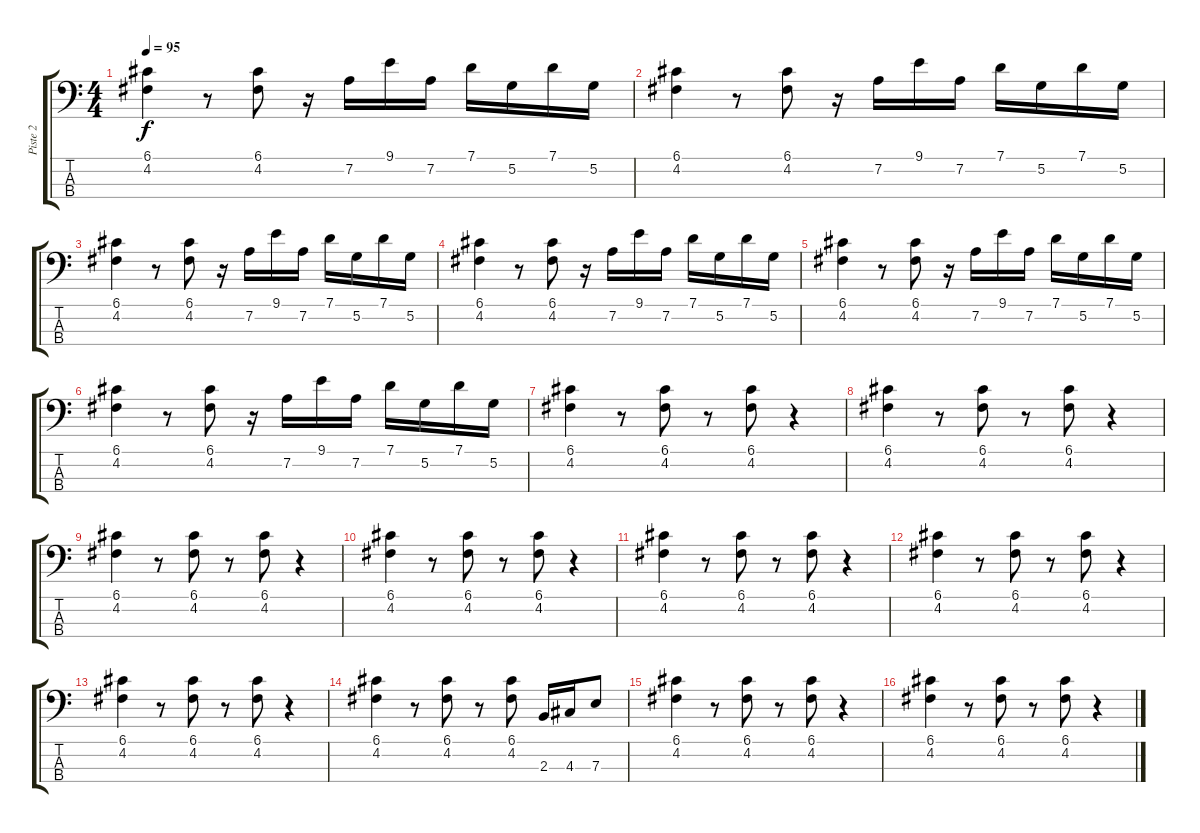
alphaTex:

\track ("Piste 2" "Piste 2") {instrument electricbassfinger}
\staff {score tabs}
\tuning (G2 D2 A1 E1) {hide}
\ts (4 4)
\tempo 95
\clef f4
\ks c
(6.1 4.2).4{dy f instrument electricbassfinger} r.8 (6.1 4.2).8 r.16 7.2.16 9.1.16 7.2.16 7.1.16 5.2.16 7.1.16 5.2.16 |
(6.1 4.2).4 r.8 (6.1 4.2).8 r.16 7.2.16 9.1.16 7.2.16 7.1.16 5.2.16 7.1.16 5.2.16 |
(6.1 4.2).4 r.8 (6.1 4.2).8 r.16 7.2.16 9.1.16 7.2.16 7.1.16 5.2.16 7.1.16 5.2.16 |
(6.1 4.2).4 r.8 (6.1 4.2).8 r.16 7.2.16 9.1.16 7.2.16 7.1.16 5.2.16 7.1.16 5.2.16 |
(6.1 4.2).4 r.8 (6.1 4.2).8 r.16 7.2.16 9.1.16 7.2.16 7.1.16 5.2.16 7.1.16 5.2.16 |
(6.1 4.2).4 r.8 (6.1 4.2).8 r.16 7.2.16 9.1.16 7.2.16 7.1.16 5.2.16 7.1.16 5.2.16 |
(6.1 4.2).4 r.8 (6.1 4.2).8 r.8 (6.1 4.2).8 r.4 |
(6.1 4.2).4 r.8 (6.1 4.2).8 r.8 (6.1 4.2).8 r.4 |
(6.1 4.2).4 r.8 (6.1 4.2).8 r.8 (6.1 4.2).8 r.4 |
(6.1 4.2).4 r.8 (6.1 4.2).8 r.8 (6.1 4.2).8 r.4 |
(6.1 4.2).4 r.8 (6.1 4.2).8 r.8 (6.1 4.2).8 r.4 |
(6.1 4.2).4 r.8 (6.1 4.2).8 r.8 (6.1 4.2).8 r.4 |
(6.1 4.2).4 r.8 (6.1 4.2).8 r.8 (6.1 4.2).8 r.4 |
(6.1 4.2).4 r.8 (6.1 4.2).8 r.8 (6.1 4.2).8 2.3.16 4.3.16 7.3.8 |
(6.1 4.2).4 r.8 (6.1 4.2).8 r.8 (6.1 4.2).8 r.4 |
(6.1 4.2).4 r.8 (6.1 4.2).8 r.8 (6.1 4.2).8 r.4
